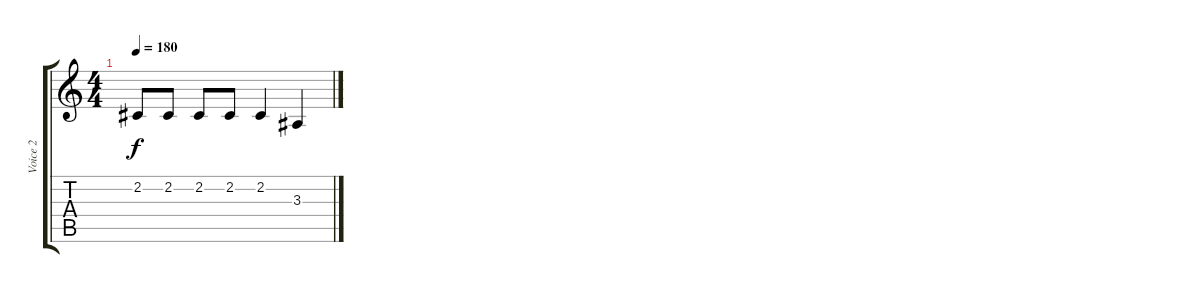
\track ("Voice 2" "Voice 2") {instrument lead2sawtooth}
\staff {score tabs}
\tuning (E4 B3 G3 D3 A2 E2) {hide}
\ts (4 4)
\tempo 180
\clef g2
\ks c
2.2.8{dy f} 2.2.8 2.2.8 2.2.8 2.2.4 3.3.4
